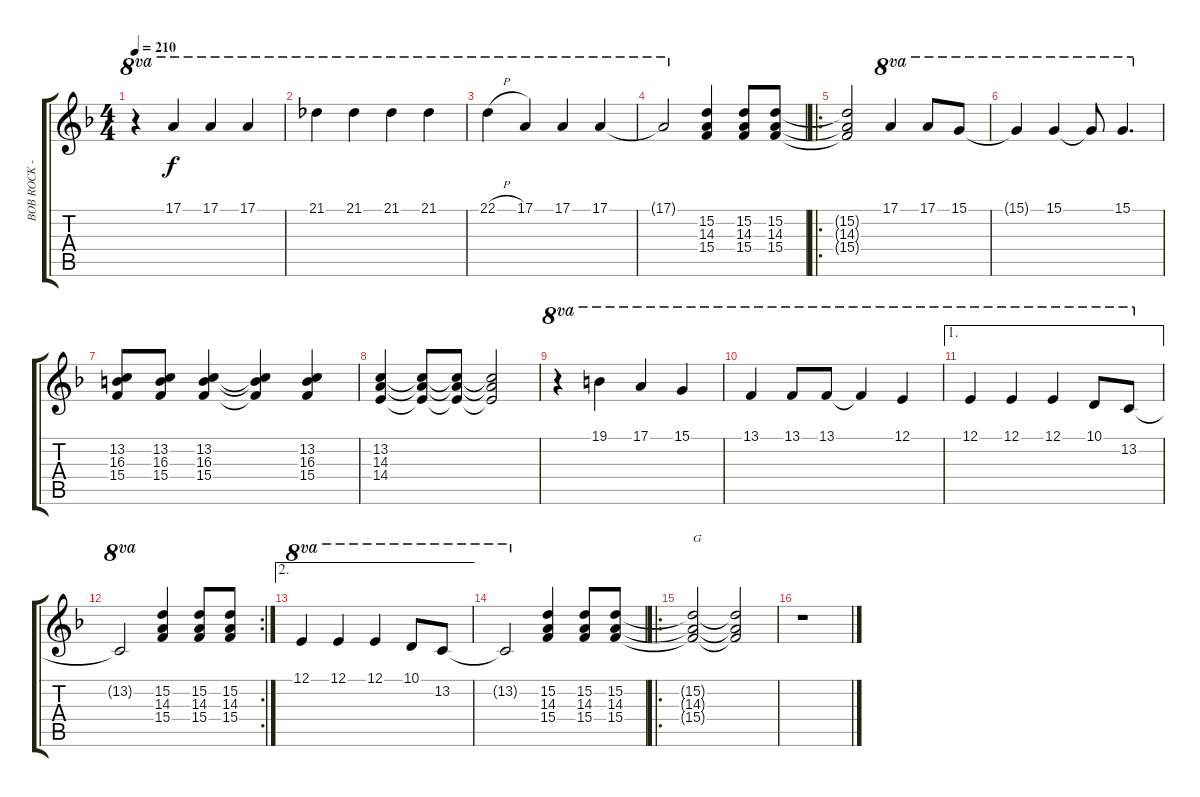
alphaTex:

\track ("BOB ROCK - VOCALS" "BOB ROCK -") {instrument violin}
\staff {score tabs}
\tuning (E4 B3 G3 D3 A2 E2) {hide}
\ts (4 4)
\tempo 210
\clef g2
\ks f
r.4{ot 8va dy f} 17.1.4{ot 8va} 17.1.4{ot 8va} 17.1.4{ot 8va} |
21.1.4{ot 8va} 21.1.4{ot 8va} 21.1.4{ot 8va} 21.1.4{ot 8va} |
22.1{h}.4{ot 8va} 17.1.4{ot 8va} 17.1.4{ot 8va} 17.1.4{ot 8va} |
17.1{t}.2{ot 8va} (15.2 14.3 15.4).4 (15.2 14.3 15.4).8 (15.2 14.3 15.4).8 |
\ro
(15.2{t} 14.3{t} 15.4{t}).2 17.1.4{ot 8va} 17.1.8{ot 8va} 15.1.8{ot 8va} |
15.1{t}.4{ot 8va} 15.1.4{ot 8va} 15.1{t}.8{ot 8va} 15.1.4{d ot 8va} |
(13.2 16.3 15.4).8 (13.2 16.3 15.4).8 (13.2 16.3 15.4).4 (13.2{t} 16.3{t} 15.4{t}).4 (13.2 16.3 15.4).4 |
(13.2 14.3 14.4).4 (13.2{t} 14.3{t} 14.4{t}).8 (13.2{t} 14.3{t} 14.4{t}).8 (13.2{t} 14.3{t} 14.4{t}).2 |
r.4{ot 8va} 19.1.4{ot 8va} 17.1.4{ot 8va} 15.1.4{ot 8va} |
13.1.4{ot 8va} 13.1.8{ot 8va} 13.1.8{ot 8va} 13.1{t}.4{ot 8va} 12.1.4{ot 8va} |
\ae 1
12.1.4{ot 8va} 12.1.4{ot 8va} 12.1.4{ot 8va} 10.1.8{ot 8va} 13.2.8{ot 8va} |
\rc 2
13.2{t}.2{ot 8va} (15.2 14.3 15.4).4 (15.2 14.3 15.4).8 (15.2 14.3 15.4).8 |
\ae 2
12.1.4{ot 8va} 12.1.4{ot 8va} 12.1.4{ot 8va} 10.1.8{ot 8va} 13.2.8{ot 8va} |
13.2{t}.2{ot 8va} (15.2 14.3 15.4).4 (15.2 14.3 15.4).8 (15.2 14.3 15.4).8 |
\ro
(15.2{t} 14.3{t} 15.4{t}).2{txt "G"} (15.2{t} 14.3{t} 15.4{t}).2 |
r.1
